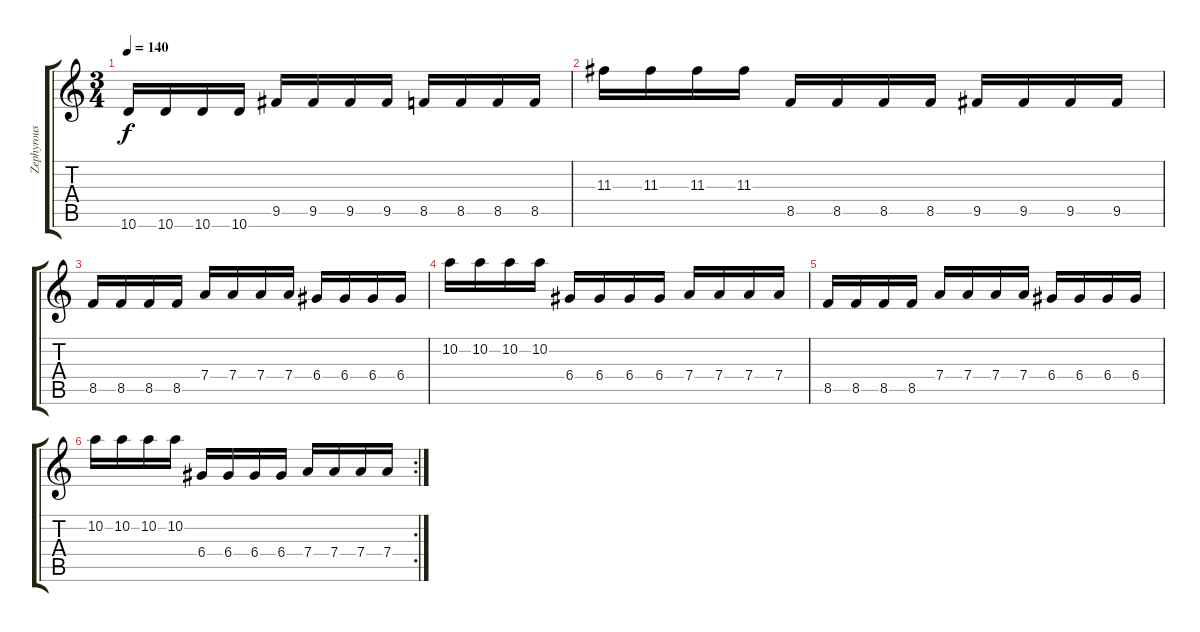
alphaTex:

\track ("Zephyrous" "Zephyrous") {instrument distortionguitar}
\staff {score tabs}
\tuning (E4 B3 G3 D3 A2 E2) {hide}
\ts (3 4)
\tempo 140
\clef g2
\ks c
10.6.16{dy f} 10.6.16 10.6.16 10.6.16 9.5.16 9.5.16 9.5.16 9.5.16 8.5.16 8.5.16 8.5.16 8.5.16 |
11.3.16 11.3.16 11.3.16 11.3.16 8.5.16 8.5.16 8.5.16 8.5.16 9.5.16 9.5.16 9.5.16 9.5.16 |
8.5.16 8.5.16 8.5.16 8.5.16 7.4.16 7.4.16 7.4.16 7.4.16 6.4.16 6.4.16 6.4.16 6.4.16 |
10.2.16 10.2.16 10.2.16 10.2.16 6.4.16 6.4.16 6.4.16 6.4.16 7.4.16 7.4.16 7.4.16 7.4.16 |
8.5.16 8.5.16 8.5.16 8.5.16 7.4.16 7.4.16 7.4.16 7.4.16 6.4.16 6.4.16 6.4.16 6.4.16 |
\rc 2
10.2.16 10.2.16 10.2.16 10.2.16 6.4.16 6.4.16 6.4.16 6.4.16 7.4.16 7.4.16 7.4.16 7.4.16
